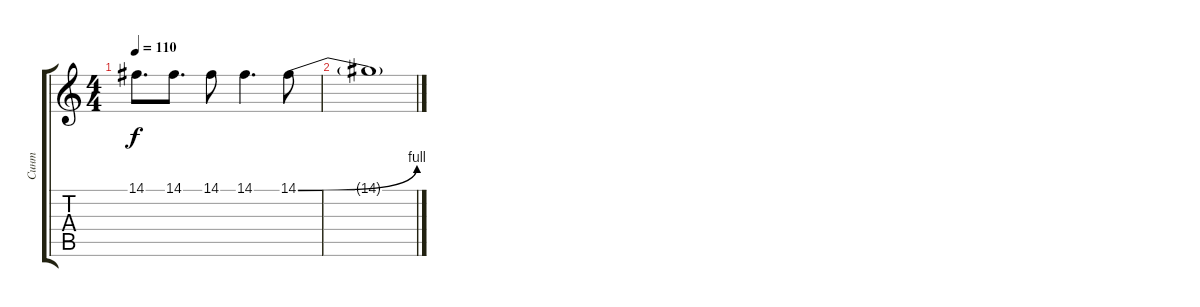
\track ("Синт" "Синт") {instrument vibraphone}
\staff {score tabs}
\tuning (E4 B3 G3 D3 A2 E2) {hide}
\ts (4 4)
\tempo 110
\clef g2
\ks c
14.1.8{d dy f} 14.1.8{d} 14.1.8 14.1.4{d} 14.1{be (bend 0 0 60 4)}.8 |
14.1{t}.1
